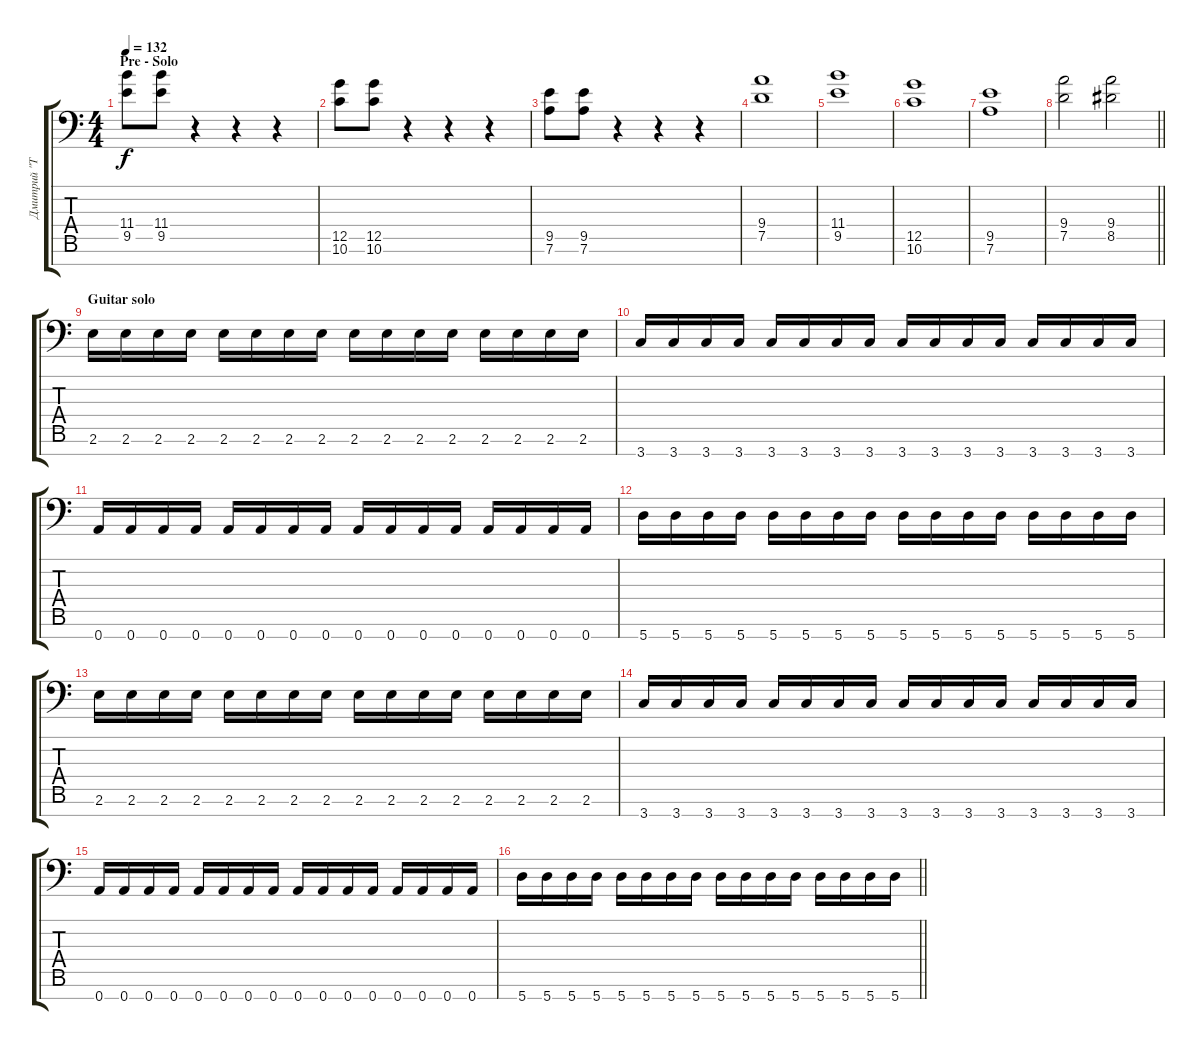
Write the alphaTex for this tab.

\track ("Дмитрий \"Terris\" Процко" "Дмитрий \"T") {instrument distortionguitar}
\staff {score tabs}
\tuning (D4 A3 F3 C3 G2 D2 A1) {hide}
\ts (4 4)
\section ("" "Pre - Solo")
\tempo 132
\clef f4
\ks c
(11.4 9.5).8{dy f} (11.4 9.5).8 r.4 r.4 r.4 |
(12.5 10.6).8 (12.5 10.6).8 r.4 r.4 r.4 |
(9.5 7.6).8 (9.5 7.6).8 r.4 r.4 r.4 |
(9.4 7.5).1 |
(11.4 9.5).1 |
(12.5 10.6).1 |
(9.5 7.6).1 |
\barLineRight lightlight
(9.4 7.5).2 (9.4 8.5).2 |
\section ("" "Guitar solo")
2.6.16 2.6.16 2.6.16 2.6.16 2.6.16 2.6.16 2.6.16 2.6.16 2.6.16 2.6.16 2.6.16 2.6.16 2.6.16 2.6.16 2.6.16 2.6.16 |
3.7.16 3.7.16 3.7.16 3.7.16 3.7.16 3.7.16 3.7.16 3.7.16 3.7.16 3.7.16 3.7.16 3.7.16 3.7.16 3.7.16 3.7.16 3.7.16 |
0.7.16 0.7.16 0.7.16 0.7.16 0.7.16 0.7.16 0.7.16 0.7.16 0.7.16 0.7.16 0.7.16 0.7.16 0.7.16 0.7.16 0.7.16 0.7.16 |
5.7.16 5.7.16 5.7.16 5.7.16 5.7.16 5.7.16 5.7.16 5.7.16 5.7.16 5.7.16 5.7.16 5.7.16 5.7.16 5.7.16 5.7.16 5.7.16 |
2.6.16 2.6.16 2.6.16 2.6.16 2.6.16 2.6.16 2.6.16 2.6.16 2.6.16 2.6.16 2.6.16 2.6.16 2.6.16 2.6.16 2.6.16 2.6.16 |
3.7.16 3.7.16 3.7.16 3.7.16 3.7.16 3.7.16 3.7.16 3.7.16 3.7.16 3.7.16 3.7.16 3.7.16 3.7.16 3.7.16 3.7.16 3.7.16 |
0.7.16 0.7.16 0.7.16 0.7.16 0.7.16 0.7.16 0.7.16 0.7.16 0.7.16 0.7.16 0.7.16 0.7.16 0.7.16 0.7.16 0.7.16 0.7.16 |
\barLineRight lightlight
5.7.16 5.7.16 5.7.16 5.7.16 5.7.16 5.7.16 5.7.16 5.7.16 5.7.16 5.7.16 5.7.16 5.7.16 5.7.16 5.7.16 5.7.16 5.7.16
